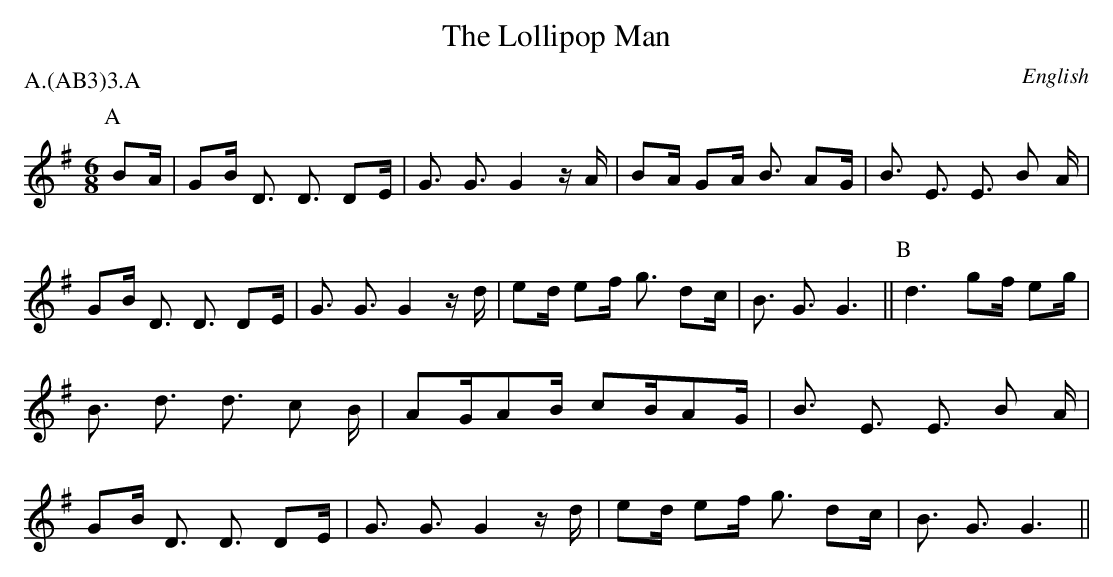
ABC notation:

X:1
T:The Lollipop Man
M:6/8
O:English
P:A.(AB3)3.A
K:G
L:1/16
P:A
B2A  | G2B  D3 D3  D2E | G3 G3 G4 z A  | B2A G2A  B3 A2G  | B3 E3 E3 \
B2 A | G2B  D3 D3  D2E | G3 G3 G4 z d  | e2d e2f  g3 d2c  | B3 G3 G6 ||\
P:B
d6             g2f e2g | B3 d3 d3 c2 B | A2GA2B   c2BA2G  | B3 E3 E3 \
B2 A | G2B  D3 D3  D2E | G3 G3 G4 z d  | e2d e2f  g3 d2c  | B3 G3 G6 ||
